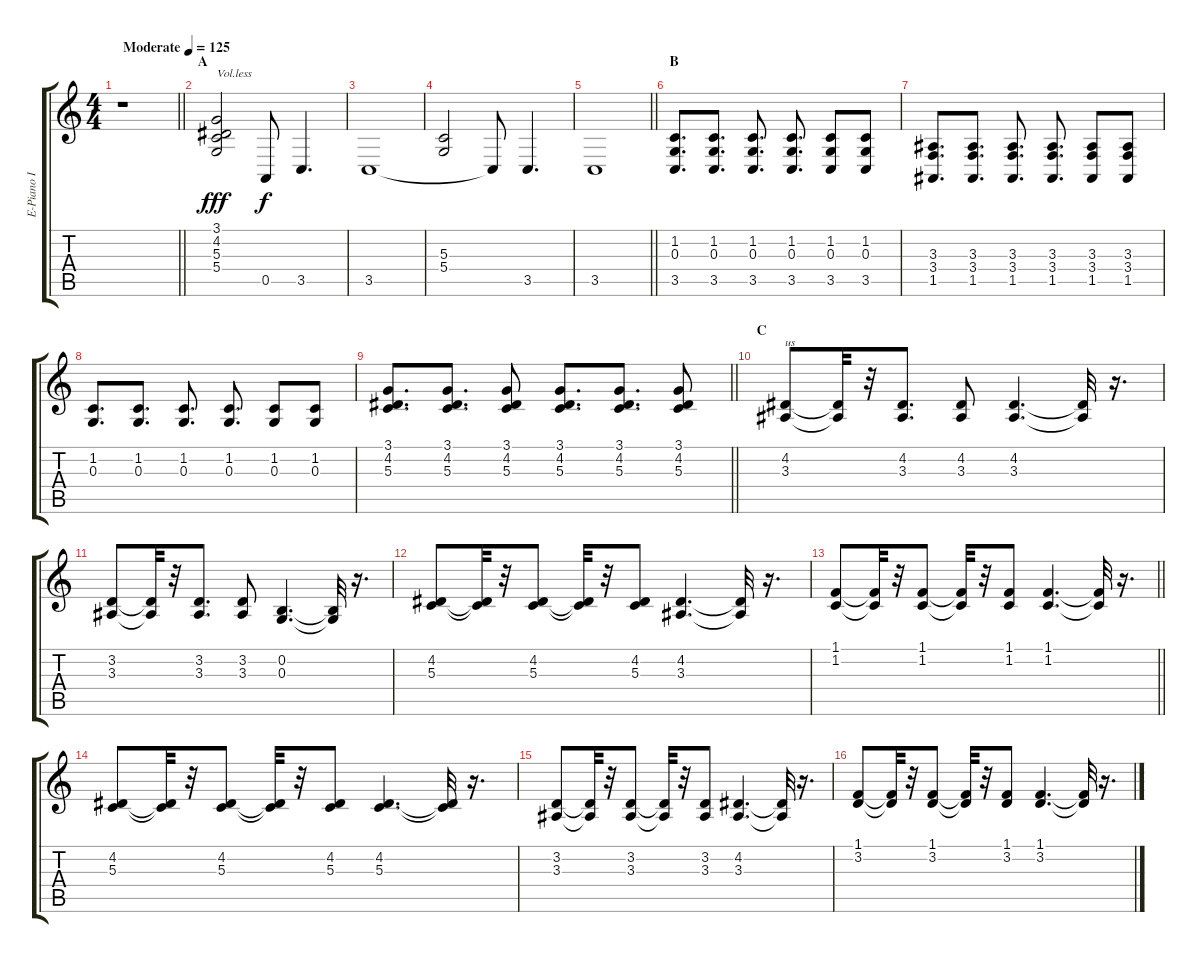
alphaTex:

\track ("E-Piano I" "E-Piano I") {instrument harpsichord}
\staff {score tabs}
\tuning (E4 B3 G3 D3 A2 E2) {hide}
\ts (4 4)
\tempo (125 "Moderate")
\clef g2
\barLineRight lightlight
\ks c
r.1{dy fff instrument harpsichord} |
\section ("" "A")
(3.1 4.2 5.3 5.4).2{txt "Vol.less"} 0.5.8{dy f} 3.5.4{d} |
3.5.1 |
(5.3 5.4).2 3.5{t}.8 3.5.4{d} |
\barLineRight lightlight
3.5.1 |
\section ("" "B")
(1.2 0.3 3.5).8{d} (1.2 0.3 3.5).8{d} (1.2 0.3 3.5).8{d} (1.2 0.3 3.5).8{d} (1.2 0.3 3.5).8 (1.2 0.3 3.5).8 |
(3.3 3.4 1.5).8{d} (3.3 3.4 1.5).8{d} (3.3 3.4 1.5).8{d} (3.3 3.4 1.5).8{d} (3.3 3.4 1.5).8 (3.3 3.4 1.5).8 |
(1.2 0.3).8{d} (1.2 0.3).8{d} (1.2 0.3).8{d} (1.2 0.3).8{d} (1.2 0.3).8 (1.2 0.3).8 |
\barLineRight lightlight
(3.1 4.2 5.3).8{d} (3.1 4.2 5.3).8{d} (3.1 4.2 5.3).8 (3.1 4.2 5.3).8{d} (3.1 4.2 5.3).8{d} (3.1 4.2 5.3).8 |
\section ("" "C")
(4.2 3.3).8{txt "us" volume 11} (4.2{t} 3.3{t}).32 r.32 (4.2 3.3).8{d} (4.2 3.3).8 (4.2 3.3).4{d} (4.2{t} 3.3{t}).32 r.16{d} |
(3.2 3.3).8 (3.2{t} 3.3{t}).32 r.32 (3.2 3.3).8{d} (3.2 3.3).8 (0.2 0.3).4{d} (0.2{t} 0.3{t}).32 r.16{d} |
(4.2 5.3).8 (4.2{t} 5.3{t}).32 r.32 (4.2 5.3).8 (4.2{t} 5.3{t}).32 r.32 (4.2 5.3).8 (4.2 3.3).4{d} (4.2{t} 3.3{t}).32 r.16{d} |
\barLineRight lightlight
(1.1 1.2).8 (1.1{t} 1.2{t}).32 r.32 (1.1 1.2).8 (1.1{t} 1.2{t}).32 r.32 (1.1 1.2).8 (1.1 1.2).4{d} (1.1{t} 1.2{t}).32 r.16{d} |
(4.2 5.3).8 (4.2{t} 5.3{t}).32 r.32 (4.2 5.3).8 (4.2{t} 5.3{t}).32 r.32 (4.2 5.3).8 (4.2 5.3).4{d} (4.2{t} 5.3{t}).32 r.16{d} |
(3.2 3.3).8 (3.2{t} 3.3{t}).32 r.32 (3.2 3.3).8 (3.2{t} 3.3{t}).32 r.32 (3.2 3.3).8 (4.2 3.3).4{d} (4.2{t} 3.3{t}).32 r.16{d} |
(1.1 3.2).8 (1.1{t} 3.2{t}).32 r.32 (1.1 3.2).8 (1.1{t} 3.2{t}).32 r.32 (1.1 3.2).8 (1.1 3.2).4{d} (1.1{t} 3.2{t}).32 r.16{d}
